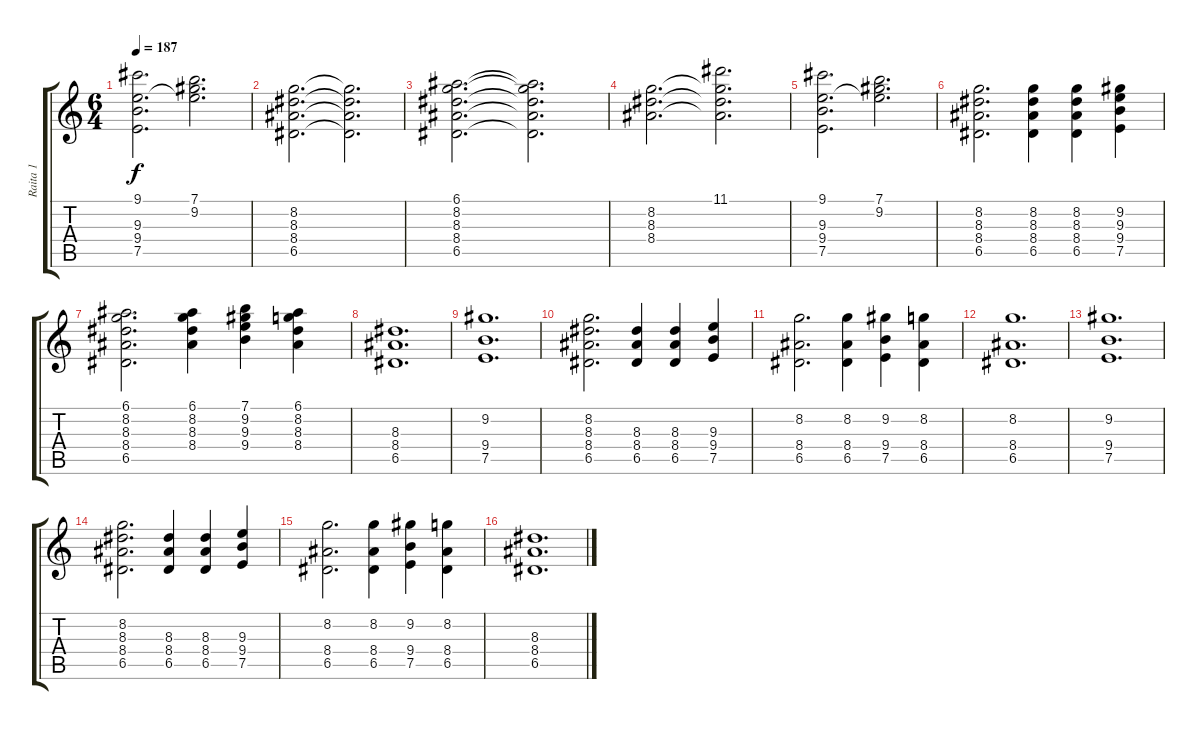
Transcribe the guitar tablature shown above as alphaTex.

\track ("Raita 1" "Raita 1") {instrument distortionguitar}
\staff {score tabs}
\tuning (E4 B3 G3 D3 A2 E2) {hide}
\ts (6 4)
\tempo 187
\clef g2
\ks c
(9.1 9.3 9.4 7.5).2{d dy f} (7.1 9.2 9.3{t}).2{d} |
(8.2 8.3 8.4 6.5).2{d} (8.2{t} 8.3{t} 8.4{t} 6.5{t}).2{d} |
(6.1 8.2 8.3 8.4 6.5).2{d} (6.1{t} 8.2{t} 8.3{t} 8.4{t} 6.5{t}).2{d} |
(8.2 8.3 8.4).2{d} (11.1 8.2{t} 8.3{t} 8.4{t}).2{d} |
(9.1 9.3 9.4 7.5).2{d} (7.1 9.2 9.3{t}).2{d} |
(8.2 8.3 8.4 6.5).2{d} (8.2 8.3 8.4 6.5).4 (8.2 8.3 8.4 6.5).4 (9.2 9.3 9.4 7.5).4 |
(6.1 8.2 8.3 8.4 6.5).2{d} (6.1 8.2 8.3 8.4).4 (7.1 9.2 9.3 9.4).4 (6.1 8.2 8.3 8.4).4 |
(8.3 8.4 6.5).1{d} |
(9.2 9.4 7.5).1{d} |
(8.2 8.3 8.4 6.5).2{d} (8.3 8.4 6.5).4 (8.3 8.4 6.5).4 (9.3 9.4 7.5).4 |
(8.2 8.4 6.5).2{d} (8.2 8.4 6.5).4 (9.2 9.4 7.5).4 (8.2 8.4 6.5).4 |
(8.2 8.4 6.5).1{d} |
(9.2 9.4 7.5).1{d} |
(8.2 8.3 8.4 6.5).2{d} (8.3 8.4 6.5).4 (8.3 8.4 6.5).4 (9.3 9.4 7.5).4 |
(8.2 8.4 6.5).2{d} (8.2 8.4 6.5).4 (9.2 9.4 7.5).4 (8.2 8.4 6.5).4 |
(8.3 8.4 6.5).1{d}
